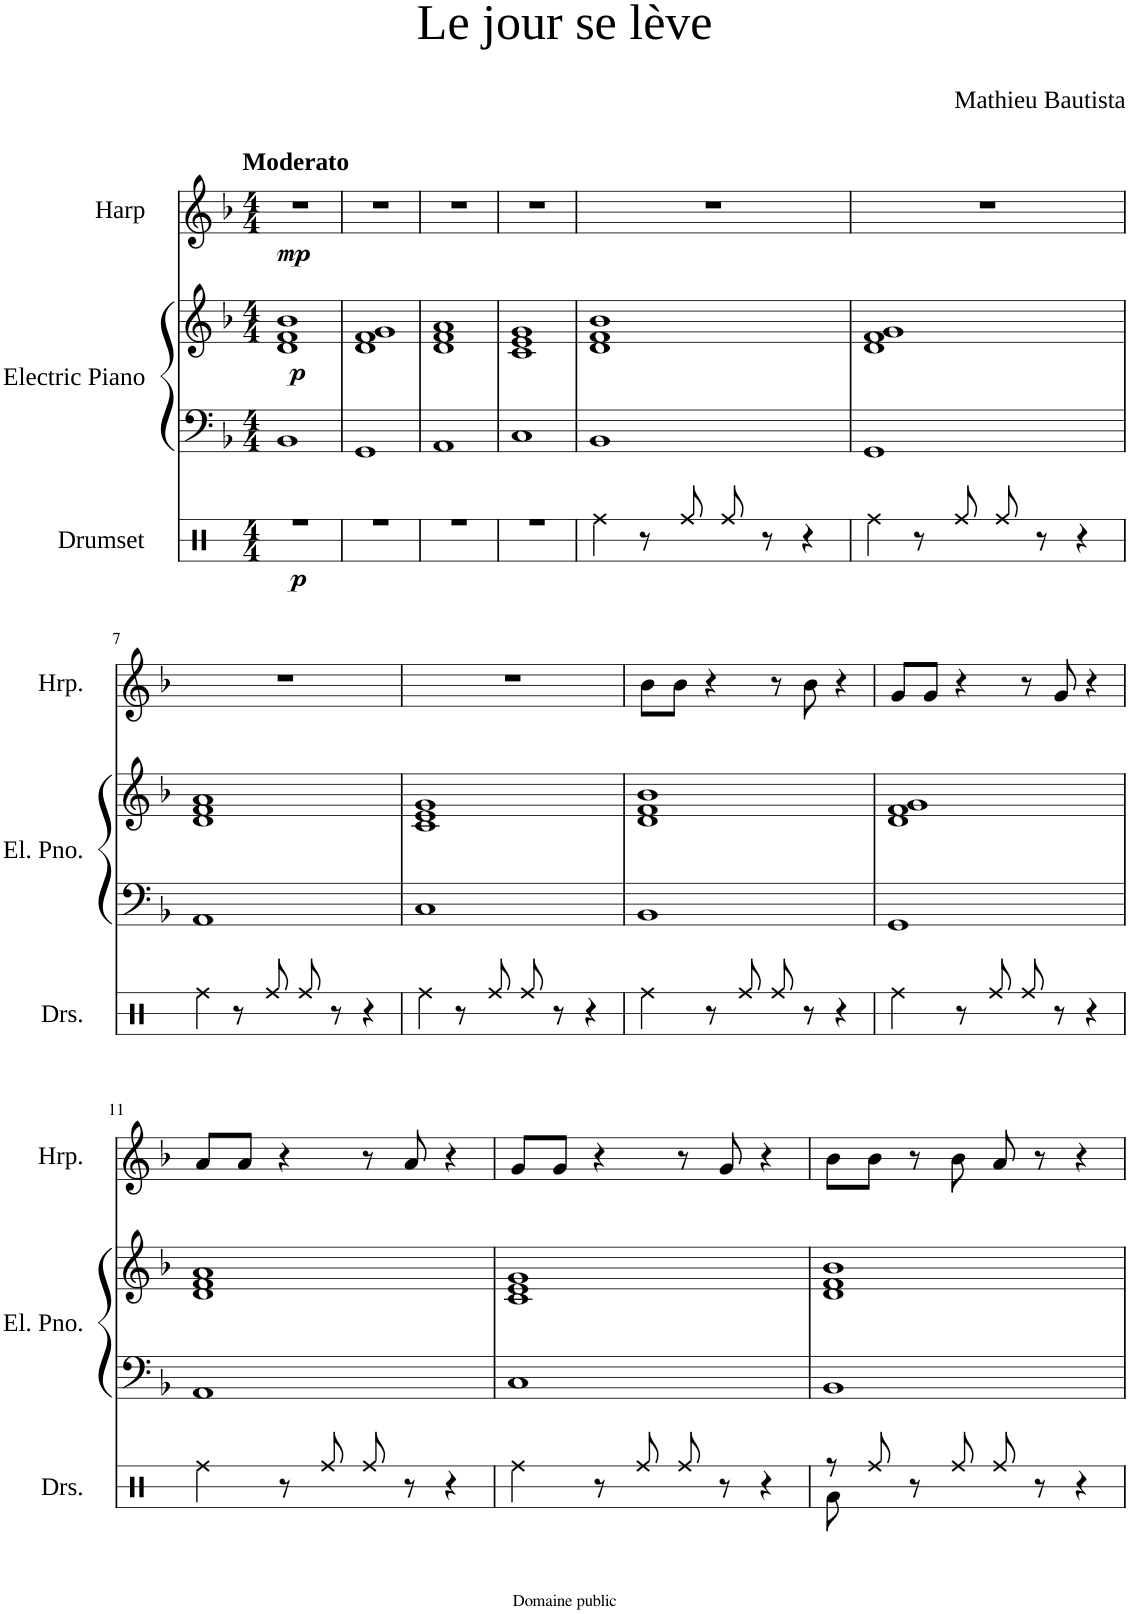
**kern	**dynam	**kern	**kern	**dynam	**kern	**dynam
*part3	*part3	*part2	*part2	*part2	*part1	*part1
*staff4	*staff4	*staff3	*staff2	*staff2/3	*staff1	*staff1
*I"Drumset	*	*I"Electric Piano	*	*	*I"Harp	*
*I'Drs.	*	*I'El. Pno.	*	*	*I'Hrp.	*
*stria3	*	*	*	*	*	*
*clefX	*	*clefF4	*clefG2	*	*clefG2	*
*k[]	*	*k[b-]	*k[b-]	*	*k[b-]	*
*M4/4	*	*M4/4	*M4/4	*	*M4/4	*
=1	=1	=1	=1	=1	=1	=1
!	!	!	!	!	!LO:TX:a:B:t=Moderato	!
!	!LO:DY:b	!	!	!LO:DY:b	!	!LO:DY:b
1r	p	1BB-	1d 1f 1b-	p	1r	mp
=2	=2	=2	=2	=2	=2	=2
1r	.	1GG	1d 1f 1g	.	1r	.
=3	=3	=3	=3	=3	=3	=3
1r	.	1AA	1d 1f 1a	.	1r	.
=4	=4	=4	=4	=4	=4	=4
1r	.	1C	1c 1e 1g	.	1r	.
=5	=5	=5	=5	=5	=5	=5
4Rdd\	.	1BB-	1d 1f 1b-	.	1r	.
8r	.	.	.	.	.	.
8Rdd/	.	.	.	.	.	.
8Rdd/	.	.	.	.	.	.
8r	.	.	.	.	.	.
4r	.	.	.	.	.	.
=6	=6	=6	=6	=6	=6	=6
4Rdd\	.	1GG	1d 1f 1g	.	1r	.
8r	.	.	.	.	.	.
8Rdd/	.	.	.	.	.	.
8Rdd/	.	.	.	.	.	.
8r	.	.	.	.	.	.
4r	.	.	.	.	.	.
!!LO:LB:g=z
=7	=7	=7	=7	=7	=7	=7
4Rdd\	.	1AA	1d 1f 1a	.	1r	.
8r	.	.	.	.	.	.
8Rdd/	.	.	.	.	.	.
8Rdd/	.	.	.	.	.	.
8r	.	.	.	.	.	.
4r	.	.	.	.	.	.
=8	=8	=8	=8	=8	=8	=8
4Rdd\	.	1C	1c 1e 1g	.	1r	.
8r	.	.	.	.	.	.
8Rdd/	.	.	.	.	.	.
8Rdd/	.	.	.	.	.	.
8r	.	.	.	.	.	.
4r	.	.	.	.	.	.
=9	=9	=9	=9	=9	=9	=9
4Rdd\	.	1BB-	1d 1f 1b-	.	8b-\L	.
.	.	.	.	.	8b-\J	.
8r	.	.	.	.	4r	.
8Rdd/	.	.	.	.	.	.
8Rdd/	.	.	.	.	8r	.
8r	.	.	.	.	8b-\	.
4r	.	.	.	.	4r	.
=10	=10	=10	=10	=10	=10	=10
4Rdd\	.	1GG	1d 1f 1g	.	8g/L	.
.	.	.	.	.	8g/J	.
8r	.	.	.	.	4r	.
8Rdd/	.	.	.	.	.	.
8Rdd/	.	.	.	.	8r	.
8r	.	.	.	.	8g/	.
4r	.	.	.	.	4r	.
!!LO:LB:g=z
=11	=11	=11	=11	=11	=11	=11
4Rdd\	.	1AA	1d 1f 1a	.	8a/L	.
.	.	.	.	.	8a/J	.
8r	.	.	.	.	4r	.
8Rdd/	.	.	.	.	.	.
8Rdd/	.	.	.	.	8r	.
8r	.	.	.	.	8a/	.
4r	.	.	.	.	4r	.
=12	=12	=12	=12	=12	=12	=12
4Rdd\	.	1C	1c 1e 1g	.	8g/L	.
.	.	.	.	.	8g/J	.
8r	.	.	.	.	4r	.
8Rdd/	.	.	.	.	.	.
8Rdd/	.	.	.	.	8r	.
8r	.	.	.	.	8g/	.
4r	.	.	.	.	4r	.
=13	=13	=13	=13	=13	=13	=13
*^	*	*	*	*	*	*
8r	8Ra\	.	1BB-	1d 1f 1b-	.	8b-\L	.
8Rdd/	2..ryy	.	.	.	.	8b-\J	.
8r	.	.	.	.	.	8r	.
8Rdd/	.	.	.	.	.	8b-\	.
8Rdd/	.	.	.	.	.	8a/	.
8r	.	.	.	.	.	8r	.
4r	.	.	.	.	.	4r	.
*v	*v	*	*	*	*	*	*
=	=	=	=	=	=	=
*-	*-	*-	*-	*-	*-	*-
